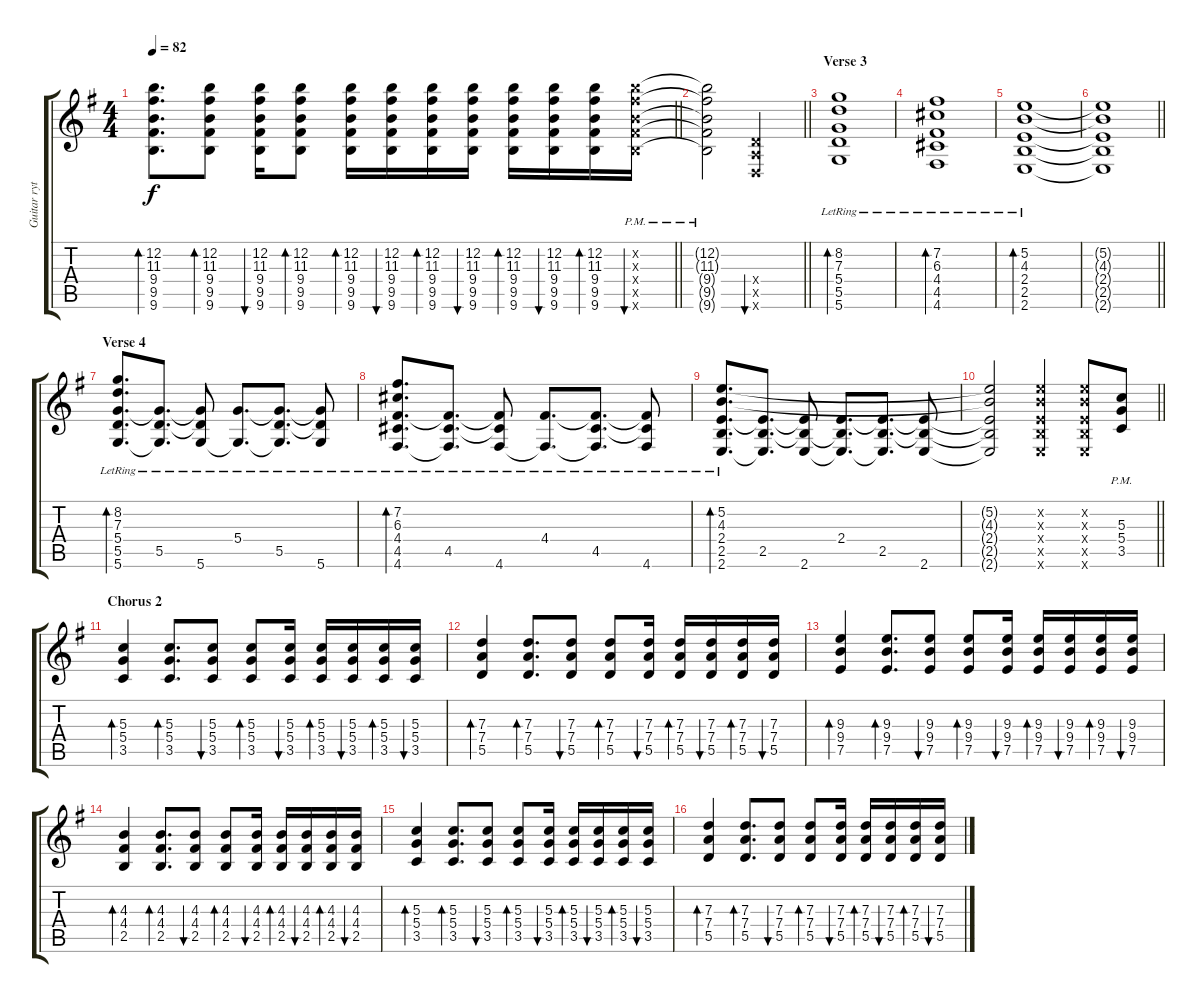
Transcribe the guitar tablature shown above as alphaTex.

\track ("Guitar rythm" "Guitar ryt") {instrument acousticguitarsteel}
\staff {score tabs}
\tuning (E4 B3 G3 D3 A2 D2) {hide}
\ts (4 4)
\tempo 82
\clef g2
\barLineRight lightlight
\ks g
(12.2 11.3 9.4 9.5 9.6).8{d bd 60 dy f} (12.2 11.3 9.4 9.5 9.6).8{bd 60} (12.2 11.3 9.4 9.5 9.6).16{bu 60} (12.2 11.3 9.4 9.5 9.6).8{bd 60} (12.2 11.3 9.4 9.5 9.6).16{bd 60} (12.2 11.3 9.4 9.5 9.6).16{bu 60} (12.2 11.3 9.4 9.5 9.6).16{bd 60} (12.2 11.3 9.4 9.5 9.6).16{bu 60} (12.2 11.3 9.4 9.5 9.6).16{bd 60} (12.2 11.3 9.4 9.5 9.6).16{bu 60} (12.2 11.3 9.4 9.5 9.6).16{bd 60} (12.2{pm x} 11.3{pm x} 9.4{pm x} 9.5{pm x} 9.6{pm x}).16{bu 60} |
\barLineRight lightlight
(12.2{pm t} 11.3{pm t} 9.4{pm t} 9.5{pm t} 9.6{pm t}).2 (0.4{x} 0.5{x} 0.6{x}).2{bu 60} |
\section ("" "Verse 3")
(8.2{lr} 7.3{lr} 5.4{lr} 5.5{lr} 5.6{lr}).1{bd 240} |
(7.2{lr} 6.3{lr} 4.4{lr} 4.5{lr} 4.6{lr}).1{bd 240} |
(5.2{lr} 4.3{lr} 2.4{lr} 2.5{lr} 2.6{lr}).1{bd 240} |
\barLineRight lightlight
(5.2{t} 4.3{t} 2.4{t} 2.5{t} 2.6{t}).1 |
\section ("" "Verse 4")
(8.2{lr} 7.3{lr} 5.4{lr} 5.5{lr} 5.6{lr}).8{d bd 240} (5.4{t} 5.5{lr} 5.6{t}).8{d} (5.4{t} 5.5{t} 5.6{lr}).8 (5.4{lr} 5.6{t}).8{d} (5.4{t} 5.5{lr} 5.6{t}).8{d} (5.4{t} 5.5{t} 5.6{lr}).8 |
(7.2{lr} 6.3{lr} 4.4{lr} 4.5{lr} 4.6{lr}).8{d bd 240} (4.4{t} 4.5{lr} 4.6{t}).8{d} (4.4{t} 4.5{t} 4.6{lr}).8 (4.4{lr} 4.6{t}).8{d} (4.4{t} 4.5{lr} 4.6{t}).8{d} (4.4{t} 4.5{t} 4.6{lr}).8 |
(5.2{lr} 4.3{lr} 2.4{lr} 2.5{lr} 2.6{lr}).8{d bd 240} (2.4{t} 2.5 2.6{t}).8{d} (2.4{t} 2.5{t} 2.6).8 (2.4 2.5{t} 2.6{t}).8{d} (2.4{t} 2.5 2.6{t}).8{d} (2.4{t} 2.5{t} 2.6).8 |
\barLineRight lightlight
(5.2{t} 4.3{t} 2.4{t} 2.5{t} 2.6{t}).2 (5.2{x} 4.3{x} 2.4{x} 2.5{x} 2.6{x}).4 (5.2{x} 4.3{x} 2.4{x} 2.5{x} 2.6{x}).8 (5.3{pm} 5.4{pm} 3.5{pm}).8 |
\section ("" "Chorus 2")
(5.3 5.4 3.5).4{bd 60} (5.3 5.4 3.5).8{d bd 60} (5.3 5.4 3.5).8{bu 60} (5.3 5.4 3.5).8{bd 60} (5.3 5.4 3.5).16{bu 60} (5.3 5.4 3.5).16{bd 60} (5.3 5.4 3.5).16{bu 60} (5.3 5.4 3.5).16{bd 60} (5.3 5.4 3.5).16{bu 60} |
(7.3 7.4 5.5).4{bd 60} (7.3 7.4 5.5).8{d bd 60} (7.3 7.4 5.5).8{bu 60} (7.3 7.4 5.5).8{bd 60} (7.3 7.4 5.5).16{bu 60} (7.3 7.4 5.5).16{bd 60} (7.3 7.4 5.5).16{bu 60} (7.3 7.4 5.5).16{bd 60} (7.3 7.4 5.5).16{bu 60} |
(9.3 9.4 7.5).4{bd 60} (9.3 9.4 7.5).8{d bd 60} (9.3 9.4 7.5).8{bu 60} (9.3 9.4 7.5).8{bd 60} (9.3 9.4 7.5).16{bu 60} (9.3 9.4 7.5).16{bd 60} (9.3 9.4 7.5).16{bu 60} (9.3 9.4 7.5).16{bd 60} (9.3 9.4 7.5).16{bu 60} |
(4.3 4.4 2.5).4{bd 60} (4.3 4.4 2.5).8{d bd 60} (4.3 4.4 2.5).8{bu 60} (4.3 4.4 2.5).8{bd 60} (4.3 4.4 2.5).16{bu 60} (4.3 4.4 2.5).16{bd 60} (4.3 4.4 2.5).16{bu 60} (4.3 4.4 2.5).16{bd 60} (4.3 4.4 2.5).16{bu 60} |
(5.3 5.4 3.5).4{bd 60} (5.3 5.4 3.5).8{d bd 60} (5.3 5.4 3.5).8{bu 60} (5.3 5.4 3.5).8{bd 60} (5.3 5.4 3.5).16{bu 60} (5.3 5.4 3.5).16{bd 60} (5.3 5.4 3.5).16{bu 60} (5.3 5.4 3.5).16{bd 60} (5.3 5.4 3.5).16{bu 60} |
(7.3 7.4 5.5).4{bd 60} (7.3 7.4 5.5).8{d bd 60} (7.3 7.4 5.5).8{bu 60} (7.3 7.4 5.5).8{bd 60} (7.3 7.4 5.5).16{bu 60} (7.3 7.4 5.5).16{bd 60} (7.3 7.4 5.5).16{bu 60} (7.3 7.4 5.5).16{bd 60} (7.3 7.4 5.5).16{bu 60}
